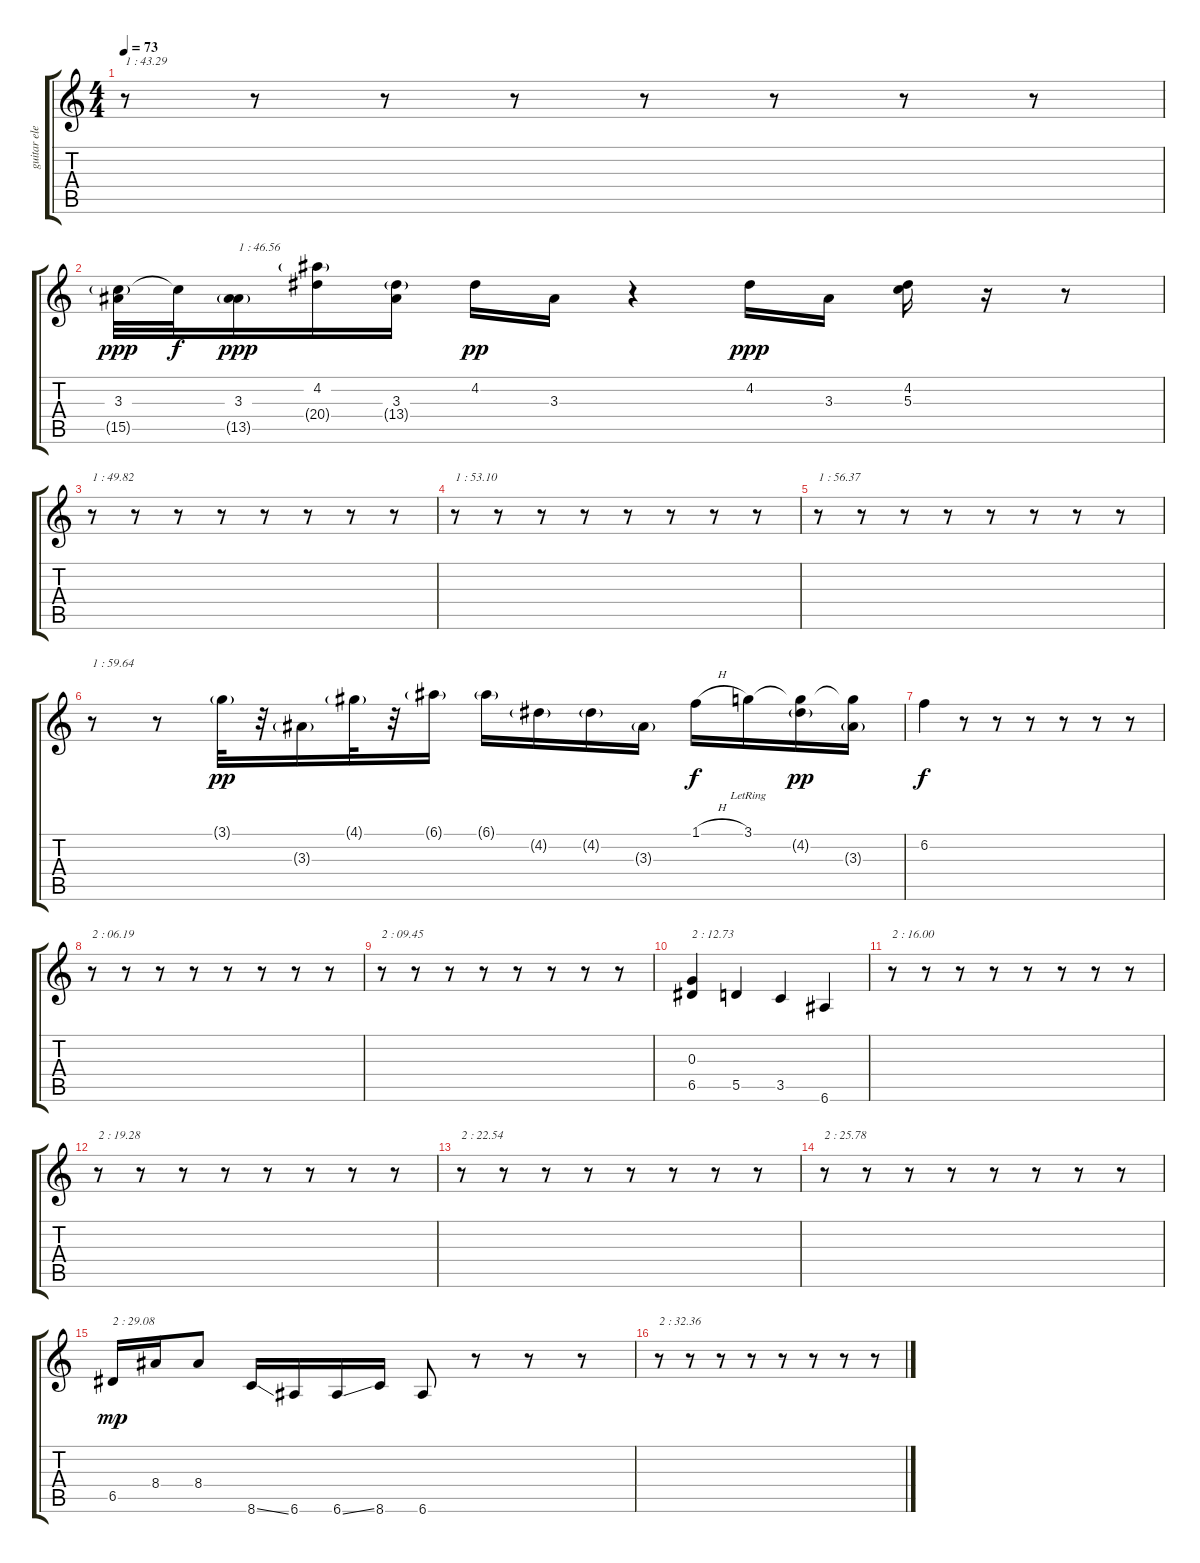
\track ("guitar electric" "guitar ele") {instrument electricguitarclean}
\staff {score tabs}
\tuning (E4 B3 G3 D3 A2 E2) {hide}
\ts (4 4)
\tempo 73
\clef g2
\ks c
r.8{txt "1 : 43.29" dy p} r.8 r.8 r.8 r.8 r.8 r.8 r.8 |
(3.3 15.5{g}).32{dy ppp} 15.5{t}.32{dy f} (3.3 13.5{g}).16{txt "1 : 46.56" dy ppp} (4.2 20.4{g}).16 (3.3 13.4{g}).16 4.2.16{dy pp} 3.3.16 r.4 4.2.16{dy ppp} 3.3.16 (4.2 5.3).16 r.16 r.8 |
r.8{txt "1 : 49.82"} r.8 r.8 r.8 r.8 r.8 r.8 r.8 |
r.8{txt "1 : 53.10"} r.8 r.8 r.8 r.8 r.8 r.8 r.8 |
r.8{txt "1 : 56.37"} r.8 r.8 r.8 r.8 r.8 r.8 r.8 |
r.8{txt "1 : 59.64"} r.8 3.1{g}.32{dy pp} r.32 3.3{g}.16 4.1{g}.32 r.32 6.1{g}.16 6.1{g}.16 4.2{g}.16 4.2{g}.16 3.3{g}.16 1.1{h}.16{dy f} 3.1{lr}.16 (3.1{t} 4.2{g}).16{dy pp} (3.1{t} 3.3{g}).16 |
6.2.4{dy f} r.8 r.8 r.8 r.8 r.8 r.8 |
r.8{txt "2 : 06.19"} r.8 r.8 r.8 r.8 r.8 r.8 r.8 |
r.8{txt "2 : 09.45"} r.8 r.8 r.8 r.8 r.8 r.8 r.8 |
(0.3 6.5).4{txt "2 : 12.73" instrument electricguitarjazz} 5.5.4 3.5.4 6.6.4 |
r.8{txt "2 : 16.00"} r.8 r.8 r.8 r.8 r.8 r.8 r.8 |
r.8{txt "2 : 19.28"} r.8 r.8 r.8 r.8 r.8 r.8 r.8 |
r.8{txt "2 : 22.54"} r.8 r.8 r.8 r.8 r.8 r.8 r.8 |
r.8{txt "2 : 25.78"} r.8 r.8 r.8 r.8 r.8 r.8 r.8 |
6.5.16{txt "2 : 29.08" dy mp} 8.4.16 8.4.8 8.6{ss}.16 6.6.16 6.6{ss}.16 8.6.16 6.6.8 r.8 r.8 r.8 |
r.8{txt "2 : 32.36"} r.8 r.8 r.8 r.8 r.8 r.8 r.8
